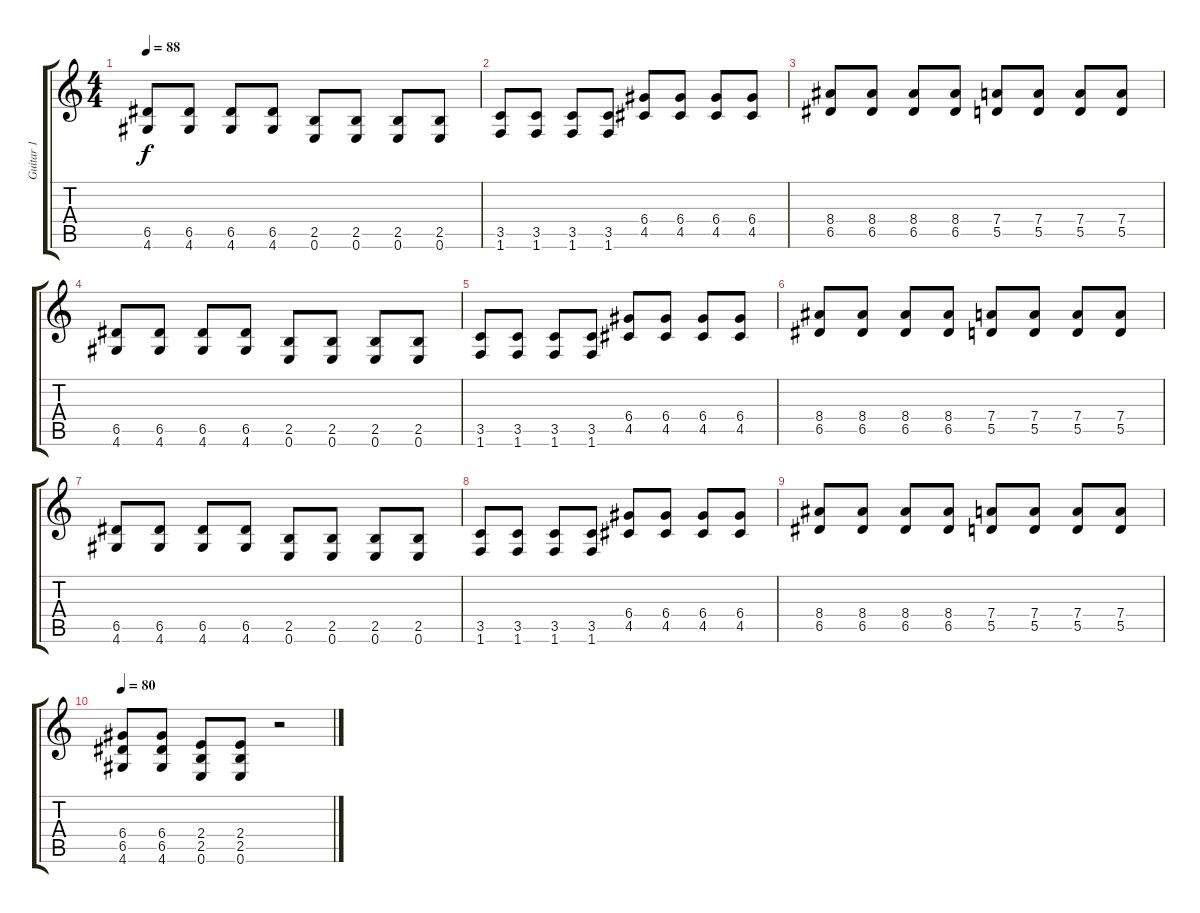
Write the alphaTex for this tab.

\track ("Guitar 1" "Guitar 1") {instrument distortionguitar}
\staff {score tabs}
\tuning (E4 B3 G3 D3 A2 E2) {hide}
\ts (4 4)
\tempo 88
\clef g2
\ks c
(6.5 4.6).8{dy f} (6.5 4.6).8 (6.5 4.6).8 (6.5 4.6).8 (2.5 0.6).8 (2.5 0.6).8 (2.5 0.6).8 (2.5 0.6).8 |
(3.5 1.6).8{volume 10} (3.5 1.6).8 (3.5 1.6).8 (3.5 1.6).8 (6.4 4.5).8 (6.4 4.5).8 (6.4 4.5).8 (6.4 4.5).8 |
(8.4 6.5).8 (8.4 6.5).8 (8.4 6.5).8 (8.4 6.5).8 (7.4 5.5).8 (7.4 5.5).8 (7.4 5.5).8 (7.4 5.5).8 |
(6.5 4.6).8 (6.5 4.6).8 (6.5 4.6).8 (6.5 4.6).8 (2.5 0.6).8 (2.5 0.6).8 (2.5 0.6).8 (2.5 0.6).8 |
(3.5 1.6).8{volume 10} (3.5 1.6).8 (3.5 1.6).8 (3.5 1.6).8 (6.4 4.5).8 (6.4 4.5).8 (6.4 4.5).8 (6.4 4.5).8 |
(8.4 6.5).8 (8.4 6.5).8 (8.4 6.5).8 (8.4 6.5).8 (7.4 5.5).8 (7.4 5.5).8 (7.4 5.5).8 (7.4 5.5).8 |
(6.5 4.6).8 (6.5 4.6).8 (6.5 4.6).8 (6.5 4.6).8 (2.5 0.6).8 (2.5 0.6).8 (2.5 0.6).8 (2.5 0.6).8 |
(3.5 1.6).8{volume 10} (3.5 1.6).8 (3.5 1.6).8 (3.5 1.6).8 (6.4 4.5).8 (6.4 4.5).8 (6.4 4.5).8 (6.4 4.5).8 |
(8.4 6.5).8 (8.4 6.5).8 (8.4 6.5).8 (8.4 6.5).8 (7.4 5.5).8 (7.4 5.5).8 (7.4 5.5).8 (7.4 5.5).8 |
\tempo 80
(6.4 6.5 4.6).8 (6.4 6.5 4.6).8 (2.4 2.5 0.6).8 (2.4 2.5 0.6).8 r.2
